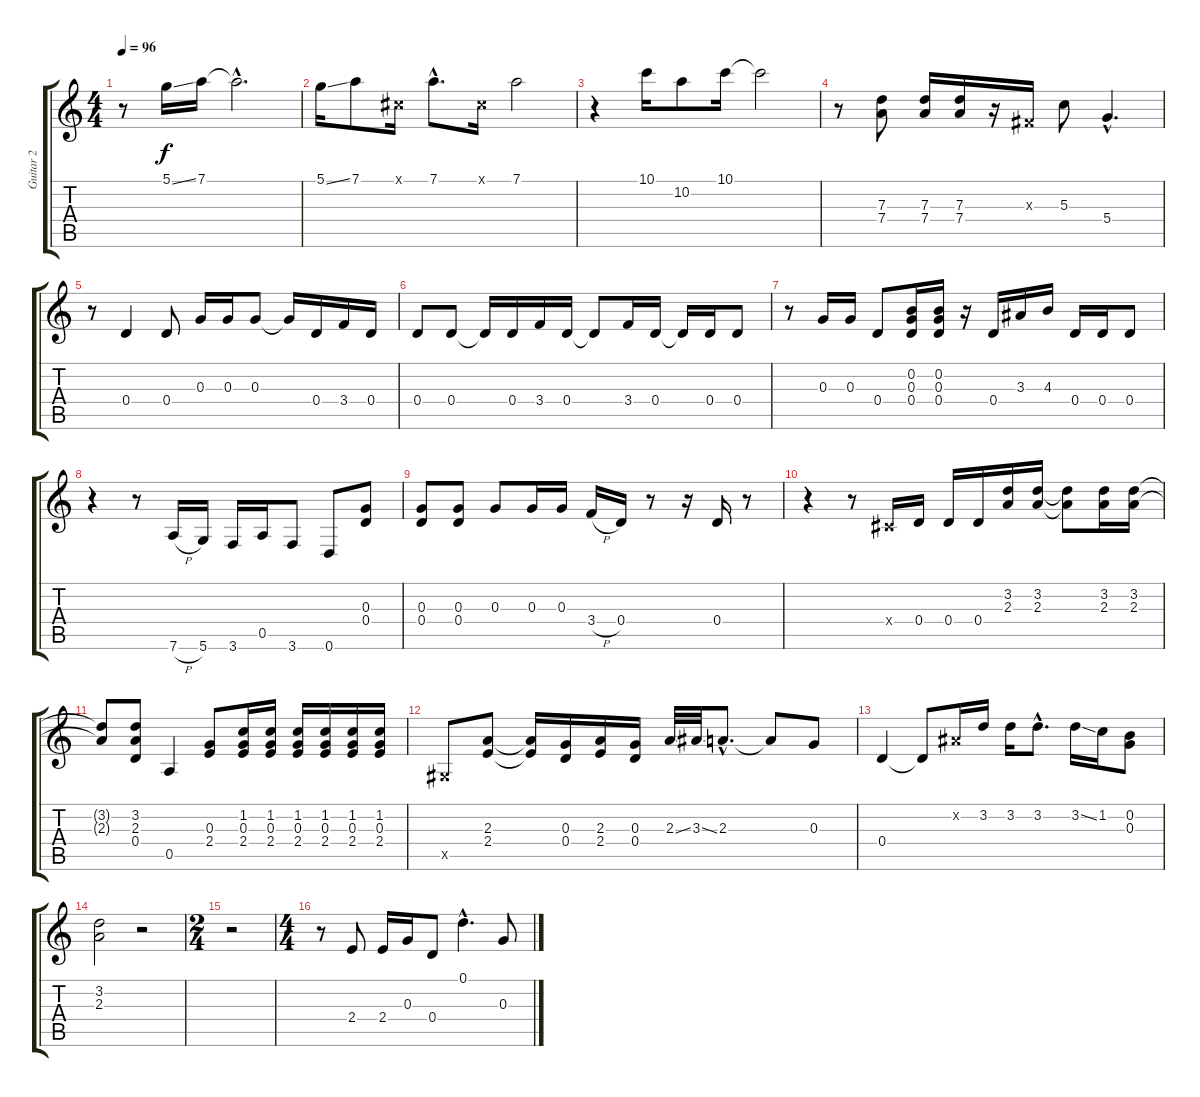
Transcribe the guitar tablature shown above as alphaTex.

\track ("Guitar 2" "Guitar 2") {instrument acousticguitarnylon}
\staff {score tabs}
\tuning (D4 B3 G3 D3 A2 D2) {hide}
\ts (4 4)
\tempo 96
\clef g2
\ks c
r.8{dy f} 5.1{ss}.16 7.1.16 7.1{hac t}.2{d} |
5.1{ss}.16 7.1.8 -1.1{x}.16 7.1{hac}.8{d} -1.1{x}.16 7.1.2 |
r.4 10.1.16 10.2.8 10.1.16 10.1{t}.2 |
r.8 (7.3 7.4).8 (7.3 7.4).16 (7.3 7.4).16 r.16 -1.3{x}.16 5.3.8 5.4{hac}.4{d} |
r.8 0.4.4 0.4.8 0.3.16 0.3.16 0.3.8 0.3{t}.16 0.4.16 3.4.16 0.4.16 |
0.4.8 0.4.8 0.4{t}.16 0.4.16 3.4.16 0.4.16 0.4{t}.8 3.4.16 0.4.16 0.4{t}.16 0.4.16 0.4.8 |
r.8 0.3.16 0.3.16 0.4.8 (0.2 0.3 0.4).16 (0.2 0.3 0.4).16 r.16 0.4.16 3.3.16 4.3.16 0.4.16 0.4.16 0.4.8 |
r.4 r.8 7.6{h}.16 5.6.16 3.6.16 0.5.16 3.6.8 0.6.8 (0.3 0.4).8 |
(0.3 0.4).8 (0.3 0.4).8 0.3.8 0.3.16 0.3.16 3.4{h}.16 0.4.16 r.8 r.16 0.4.16 r.8 |
r.4 r.8 -1.4{x}.16 0.4.16 0.4.16 0.4.16 (3.2 2.3).16 (3.2 2.3).16 (3.2{t} 2.3{t}).8 (3.2 2.3).16 (3.2 2.3).16 |
(3.2{t} 2.3{t}).8 (3.2 2.3 0.4).8 0.5.4 (0.3 2.4).8 (1.2 0.3 2.4).16 (1.2 0.3 2.4).16 (1.2 0.3 2.4).16 (1.2 0.3 2.4).16 (1.2 0.3 2.4).16 (1.2 0.3 2.4).16 |
-1.5{x}.8 (2.3 2.4).8 (2.3{t} 2.4{t}).16 (0.3 0.4).16 (2.3 2.4).16 (0.3 0.4).16 2.3{ss}.32 3.3{ss}.32 2.3{hac}.8{d} 2.3{t}.8 0.3.8 |
0.4.4 0.4{t}.8 -1.2{x}.16 3.2.16 3.2.16 3.2{hac}.8{d} 3.2{ss}.16 1.2.16 (0.2 0.3).8 |
(3.2 2.3).2 r.2 |
\ts (2 4)
r.2 |
\ts (4 4)
r.8 2.4.8 2.4.16 0.3.16 0.4.8 0.1{hac}.4{d} 0.3.8
